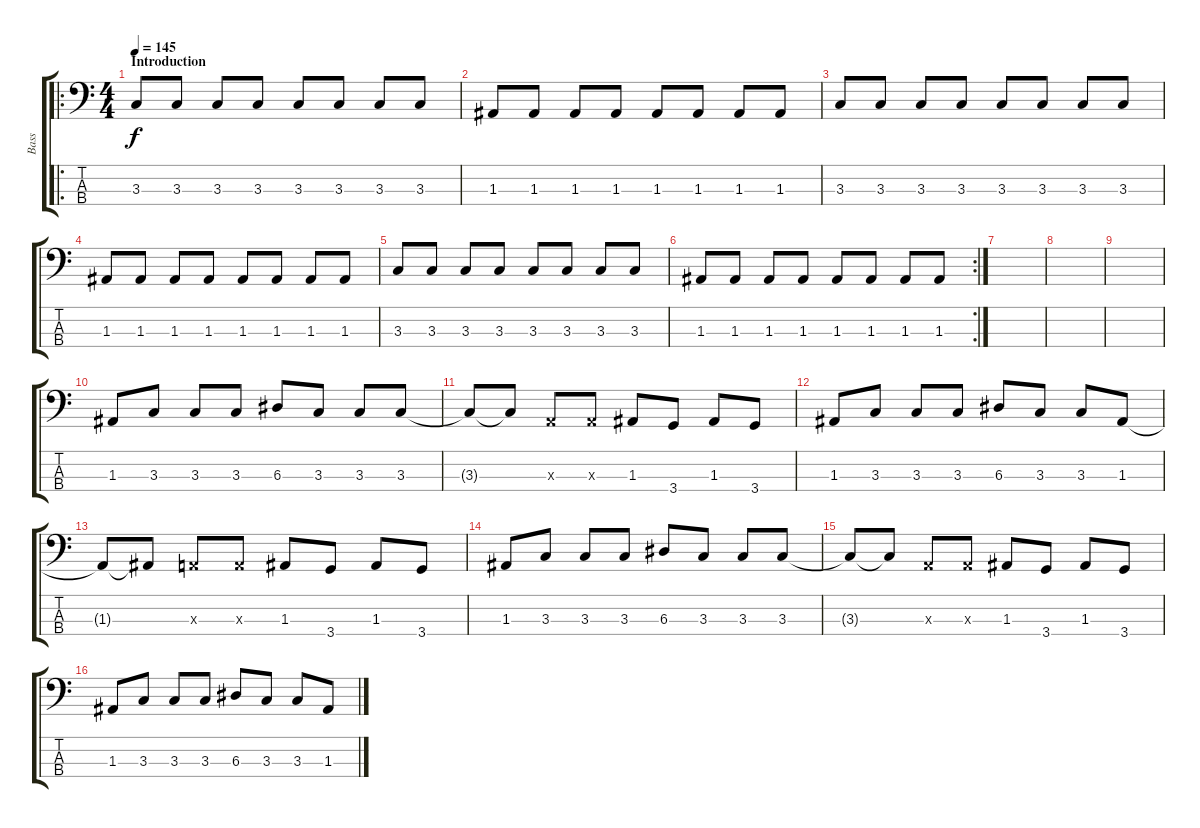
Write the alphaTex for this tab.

\track ("Bass" "Bass") {instrument electricbassfinger}
\staff {score tabs}
\tuning (G2 D2 A1 E1) {hide}
\ro
\ts (4 4)
\section ("" "Introduction")
\tempo 145
\clef f4
\ks c
3.3.8{dy f} 3.3.8 3.3.8 3.3.8 3.3.8 3.3.8 3.3.8 3.3.8 |
1.3.8 1.3.8 1.3.8 1.3.8 1.3.8 1.3.8 1.3.8 1.3.8 |
3.3.8 3.3.8 3.3.8 3.3.8 3.3.8 3.3.8 3.3.8 3.3.8 |
1.3.8 1.3.8 1.3.8 1.3.8 1.3.8 1.3.8 1.3.8 1.3.8 |
3.3.8 3.3.8 3.3.8 3.3.8 3.3.8 3.3.8 3.3.8 3.3.8 |
\rc 2
1.3.8 1.3.8 1.3.8 1.3.8 1.3.8 1.3.8 1.3.8 1.3.8 |
|
|
|
1.3.8 3.3.8 3.3.8 3.3.8 6.3.8 3.3.8 3.3.8 3.3.8 |
3.3{t}.8 3.3{t}.8 0.3{x}.8 0.3{x}.8 1.3.8 3.4.8 1.3.8 3.4.8 |
1.3.8 3.3.8 3.3.8 3.3.8 6.3.8 3.3.8 3.3.8 1.3.8 |
1.3{t}.8 1.3{t}.8 0.3{x}.8 0.3{x}.8 1.3.8 3.4.8 1.3.8 3.4.8 |
1.3.8 3.3.8 3.3.8 3.3.8 6.3.8 3.3.8 3.3.8 3.3.8 |
3.3{t}.8 3.3{t}.8 0.3{x}.8 0.3{x}.8 1.3.8 3.4.8 1.3.8 3.4.8 |
1.3.8 3.3.8 3.3.8 3.3.8 6.3.8 3.3.8 3.3.8 1.3.8
